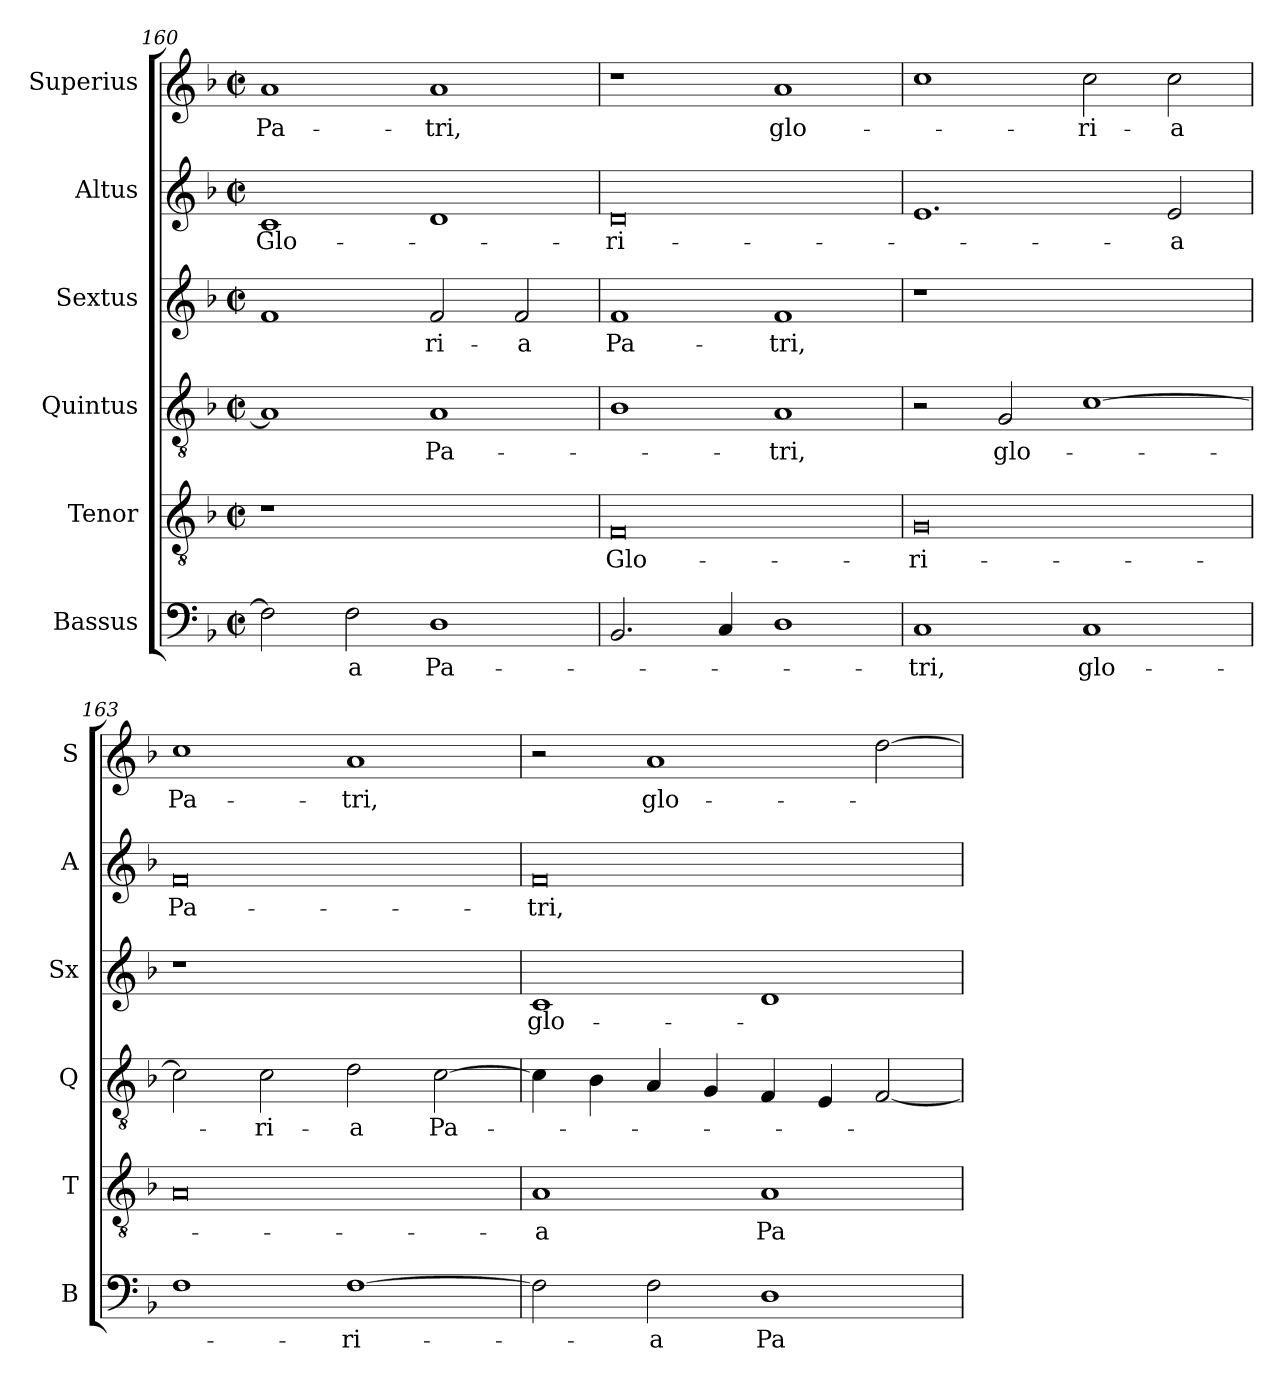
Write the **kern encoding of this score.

**kern	**text	**kern	**text	**kern	**text	**kern	**text	**kern	**text	**kern	**text
*part6	*part6	*part5	*part5	*part4	*part4	*part3	*part3	*part2	*part2	*part1	*part1
*staff6	*staff6	*staff5	*staff5	*staff4	*staff4	*staff3	*staff3	*staff2	*staff2	*staff1	*staff1
*I"Bassus	*	*I"Tenor	*	*I"Quintus	*	*I"Sextus	*	*I"Altus	*	*I"Superius	*
*I'B	*	*I'T	*	*I'Q	*	*I'Sx	*	*I'A	*	*I'S	*
*clefF4	*	*clefGv2	*	*clefGv2	*	*clefG2	*	*clefG2	*	*clefG2	*
*k[b-]	*	*k[b-]	*	*k[b-]	*	*k[b-]	*	*k[b-]	*	*k[b-]	*
*F:	*	*F:	*	*F:	*	*F:	*	*F:	*	*F:	*
*M2/2	*	*M2/2	*	*M2/2	*	*M2/2	*	*M2/2	*	*M2/2	*
*met(c|)	*	*met(c|)	*	*met(c|)	*	*met(c|)	*	*met(c|)	*	*met(c|)	*
=160	=160	=160	=160	=160	=160	=160	=160	=160	=160	=160	=160
!	!	!	!	!	!	!	!	!	!LO:LY:b	!	!
!	!	!	!	!	!	!	!	!	!	!	!LO:LY:b
2F\]	.	1r	.	1A]	.	1f	.	1c	Glo-	1a	Pa-
!	!LO:LY:b	!	!	!	!	!	!	!	!	!	!
2F\	-a	.	.	.	.	.	.	.	.	.	.
!	!LO:LY:b	!	!	!	!	!	!	!	!	!	!
!	!	!	!	!	!LO:LY:b	!	!	!	!	!	!
!	!	!	!	!	!	!	!LO:LY:b	!	!	!	!
!	!	!	!	!	!	!	!	!	!	!	!LO:LY:b
1D	Pa-	1ryy	.	1A	Pa-	2f/	-ri-	1d	.	1a	-tri,
!	!	!	!	!	!	!	!LO:LY:b	!	!	!	!
.	.	.	.	.	.	2f/	-a	.	.	.	.
=161	=161	=161	=161	=161	=161	=161	=161	=161	=161	=161	=161
!	!	!	!LO:LY:b	!	!	!	!	!	!	!	!
!	!	!	!	!	!	!	!LO:LY:b	!	!	!	!
!	!	!	!	!	!	!	!	!	!LO:LY:b	!	!
2.BB-/	.	0F	Glo-	1B-	.	1f	Pa-	0d	-ri-	1r	.
4C/	.	.	.	.	.	.	.	.	.	.	.
!	!	!	!	!	!LO:LY:b	!	!	!	!	!	!
!	!	!	!	!	!	!	!LO:LY:b	!	!	!	!
!	!	!	!	!	!	!	!	!	!	!	!LO:LY:b
1D	.	.	.	1A	-tri,	1f	-tri,	.	.	1a	glo-
=162	=162	=162	=162	=162	=162	=162	=162	=162	=162	=162	=162
!	!LO:LY:b	!	!	!	!	!	!	!	!	!	!
!	!	!	!LO:LY:b	!	!	!	!	!	!	!	!
1C	-tri,	0G	-ri-	2r	.	1r	.	1.e	.	1cc	.
!	!	!	!	!	!LO:LY:b	!	!	!	!	!	!
.	.	.	.	2G/	glo-	.	.	.	.	.	.
!	!LO:LY:b	!	!	!	!	!	!	!	!	!	!
!	!	!	!	!	!	!	!	!	!	!	!LO:LY:b
1C	glo-	.	.	[1c	.	1ryy	.	.	.	2cc\	-ri-
!	!	!	!	!	!	!	!	!	!LO:LY:b	!	!
!	!	!	!	!	!	!	!	!	!	!	!LO:LY:b
.	.	.	.	.	.	.	.	2e/	-a	2cc\	-a
=163	=163	=163	=163	=163	=163	=163	=163	=163	=163	=163	=163
!	!	!	!	!	!	!	!	!	!LO:LY:b	!	!
!	!	!	!	!	!	!	!	!	!	!	!LO:LY:b
1F	.	0A	.	2c\]	.	1r	.	0f	Pa-	1cc	Pa-
!	!	!	!	!	!LO:LY:b	!	!	!	!	!	!
.	.	.	.	2c\	-ri-	.	.	.	.	.	.
!	!LO:LY:b	!	!	!	!	!	!	!	!	!	!
!	!	!	!	!	!LO:LY:b	!	!	!	!	!	!
!	!	!	!	!	!	!	!	!	!	!	!LO:LY:b
[1F	-ri-	.	.	2d\	-a	1ryy	.	.	.	1a	-tri,
!	!	!	!	!	!LO:LY:b	!	!	!	!	!	!
.	.	.	.	[2c\	Pa-	.	.	.	.	.	.
!!LO:LB:g=z
=164	=164	=164	=164	=164	=164	=164	=164	=164	=164	=164	=164
!	!	!	!LO:LY:b	!	!	!	!	!	!	!	!
!	!	!	!	!	!	!	!LO:LY:b	!	!	!	!
!	!	!	!	!	!	!	!	!	!LO:LY:b	!	!
2F\]	.	1A	-a	4c\]	.	1c	glo-	0f	-tri,	2r	.
.	.	.	.	4B-\	.	.	.	.	.	.	.
!	!LO:LY:b	!	!	!	!	!	!	!	!	!	!
!	!	!	!	!	!	!	!	!	!	!	!LO:LY:b
2F\	-a	.	.	4A/	.	.	.	.	.	1a	glo-
.	.	.	.	4G/	.	.	.	.	.	.	.
!	!LO:LY:b	!	!	!	!	!	!	!	!	!	!
!	!	!	!LO:LY:b	!	!	!	!	!	!	!	!
1D	Pa-	1A	Pa-	4F/	.	1d	.	.	.	.	.
.	.	.	.	4E/	.	.	.	.	.	.	.
.	.	.	.	[2F/	.	.	.	.	.	[2dd\	.
=	=	=	=	=	=	=	=	=	=	=	=
*-	*-	*-	*-	*-	*-	*-	*-	*-	*-	*-	*-
